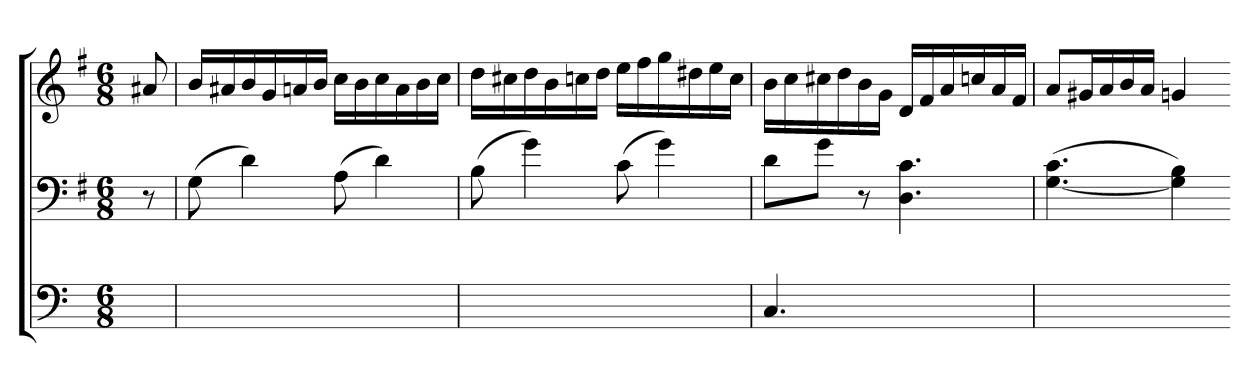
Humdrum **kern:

**kern	**kern	**kern
*part3	*part2	*part1
*staff3	*staff2	*staff1
*	*clefF4	*clefG2
*	*k[f#]	*k[f#]
*	*G:	*G:
*M6/8	*M6/8	*M6/8
=	=	=
8ryy	8r	8a#X
=	=	=
2.ryy	(8G	16bLL
.	.	16a#X
.	4d)	16b
.	.	16g
.	.	16an
.	.	16bJJ
.	(8A	16ccLL
.	.	16b
.	4d)	16cc
.	.	16a
.	.	16b
.	.	16ccJJ
=	=	=
2.ryy	(8B	16ddLL
.	.	16cc#X
.	4g)	16dd
.	.	16b
.	.	16ccn
.	.	16ddJJ
.	(8c	16eeLL
.	.	16ff#
.	4g)	16gg
.	.	16dd#X
.	.	16ee
.	.	16ccJJ
=	=	=
4.C	8dL	16bLL
.	.	16cc
.	8gJ	16cc#X
.	.	16dd
.	8r	16b
.	.	16gJJ
4.ryy	4.D 4.c	16dLL
.	.	16f#
.	.	16a
.	.	16ccn
.	.	16a
.	.	16f#JJ
=	=	=
2ryy	([4.G 4.c	8aL
.	.	16g#XL
.	.	16a
.	.	16b
.	.	16aJJ
.	4G] 4B)	4gn
8ryy	.	.
=-	=-	=-
*-	*-	*-
